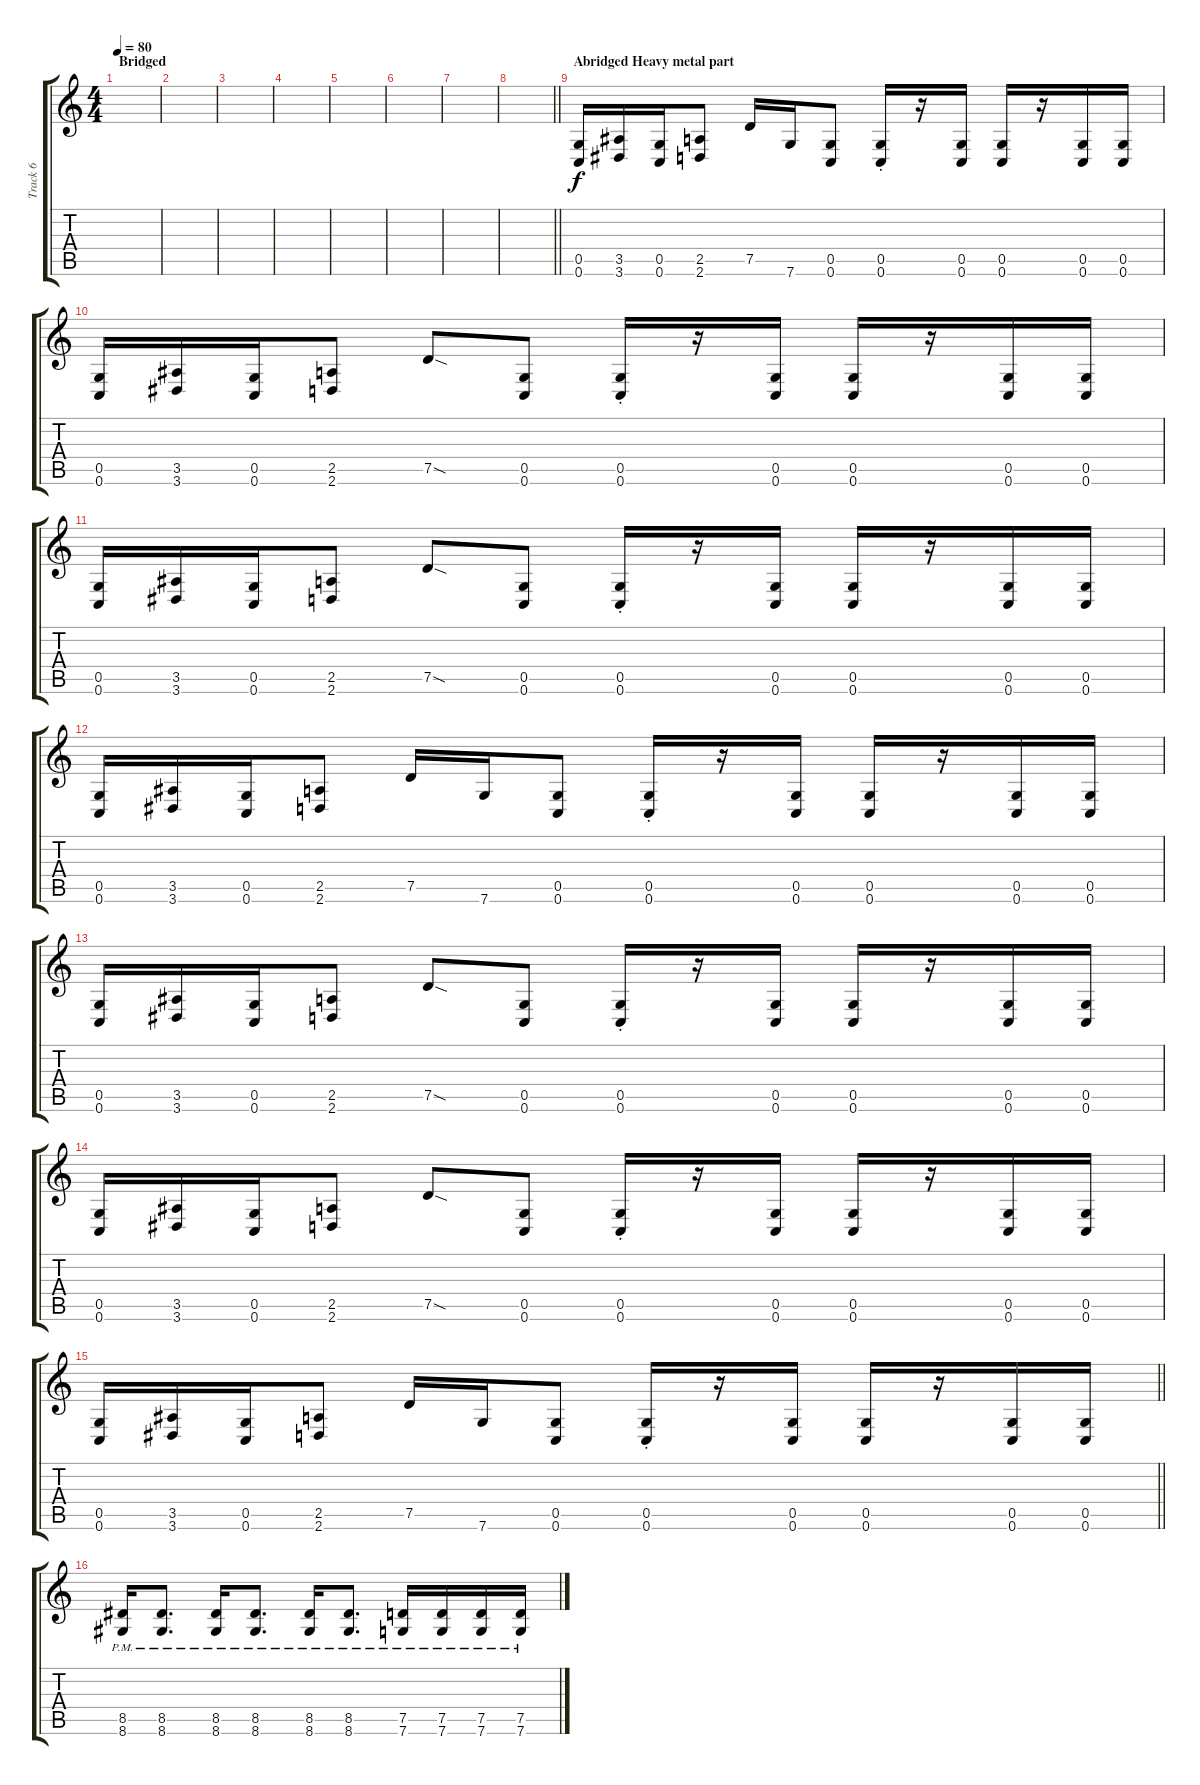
\track ("Track 6" "Track 6") {instrument electricbasspick}
\staff {score tabs}
\tuning (D4 A3 F3 C3 G2 C2) {hide}
\ts (4 4)
\section ("" "Bridged")
\tempo 80
\clef g2
\ks c
|
|
|
|
|
|
|
\barLineRight lightlight
|
\section ("" "Abridged Heavy metal part")
(0.5 0.6).16{instrument overdrivenguitar} (3.5 3.6).16 (0.5 0.6).16 (2.5 2.6).8 7.5.16 7.6.16 (0.5 0.6).8 (0.5{st} 0.6{st}).16 r.16 (0.5 0.6).16 (0.5 0.6).16 r.16 (0.5 0.6).16 (0.5 0.6).16 |
(0.5 0.6).16 (3.5 3.6).16 (0.5 0.6).16 (2.5 2.6).8 7.5{sod}.8 (0.5 0.6).8 (0.5{st} 0.6{st}).16 r.16 (0.5 0.6).16 (0.5 0.6).16 r.16 (0.5 0.6).16 (0.5 0.6).16 |
(0.5 0.6).16 (3.5 3.6).16 (0.5 0.6).16 (2.5 2.6).8 7.5{sod}.8 (0.5 0.6).8 (0.5{st} 0.6{st}).16 r.16 (0.5 0.6).16 (0.5 0.6).16 r.16 (0.5 0.6).16 (0.5 0.6).16 |
(0.5 0.6).16 (3.5 3.6).16 (0.5 0.6).16 (2.5 2.6).8 7.5.16 7.6.16 (0.5 0.6).8 (0.5{st} 0.6{st}).16 r.16 (0.5 0.6).16 (0.5 0.6).16 r.16 (0.5 0.6).16 (0.5 0.6).16 |
(0.5 0.6).16 (3.5 3.6).16 (0.5 0.6).16 (2.5 2.6).8 7.5{sod}.8 (0.5 0.6).8 (0.5{st} 0.6{st}).16 r.16 (0.5 0.6).16 (0.5 0.6).16 r.16 (0.5 0.6).16 (0.5 0.6).16 |
(0.5 0.6).16 (3.5 3.6).16 (0.5 0.6).16 (2.5 2.6).8 7.5{sod}.8 (0.5 0.6).8 (0.5{st} 0.6{st}).16 r.16 (0.5 0.6).16 (0.5 0.6).16 r.16 (0.5 0.6).16 (0.5 0.6).16 |
\barLineRight lightlight
(0.5 0.6).16 (3.5 3.6).16 (0.5 0.6).16 (2.5 2.6).8 7.5.16 7.6.16 (0.5 0.6).8 (0.5{st} 0.6{st}).16 r.16 (0.5 0.6).16 (0.5 0.6).16 r.16 (0.5 0.6).16 (0.5 0.6).16 |
(8.5 8.6{pm}).16 (8.5{pm} 8.6{pm}).8{d} (8.5{pm} 8.6{pm}).16 (8.5{pm} 8.6{pm}).8{d} (8.5{pm} 8.6{pm}).16 (8.5{pm} 8.6{pm}).8{d} (7.5{pm} 7.6{pm}).16 (7.5{pm} 7.6{pm}).16 (7.5{pm} 7.6{pm}).16 (7.5{pm} 7.6{pm}).16
